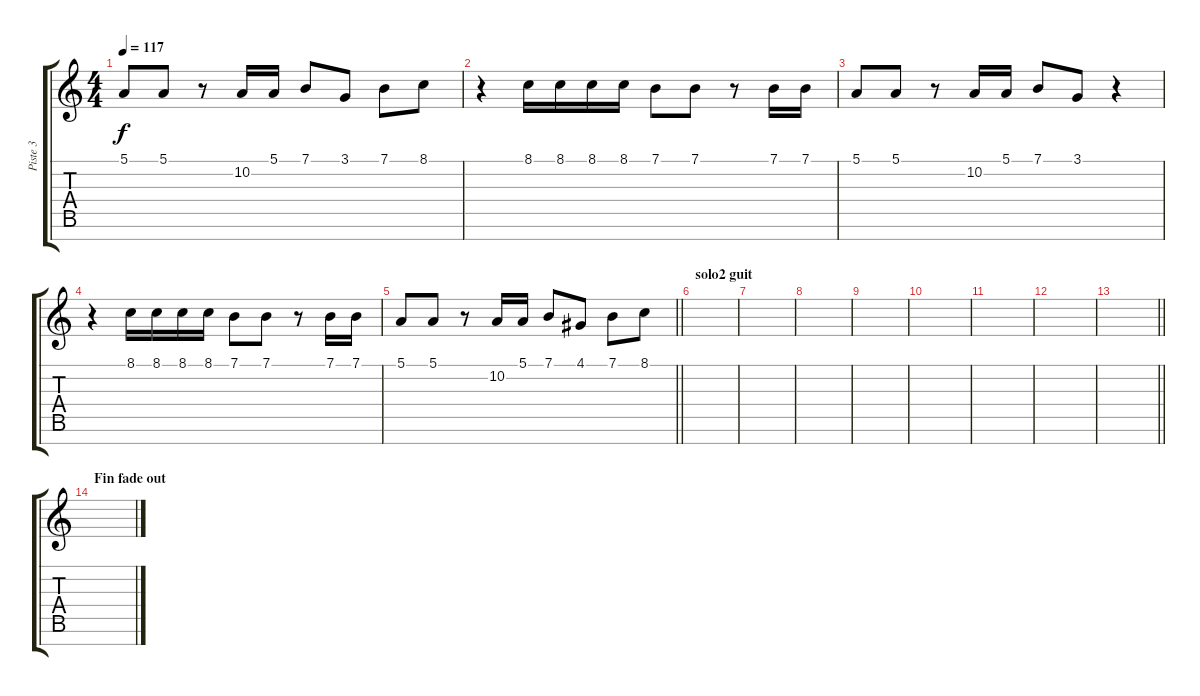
\track ("Piste 3" "Piste 3") {instrument acousticgrandpiano}
\staff {score tabs}
\tuning (E4 B3 G3 D3 A2 E2 B1) {hide}
\ts (4 4)
\tempo 117
\clef g2
\ks c
5.1.8{dy f} 5.1.8 r.8 10.2.16 5.1.16 7.1.8 3.1.8 7.1.8 8.1.8 |
r.4 8.1.16 8.1.16 8.1.16 8.1.16 7.1.8 7.1.8 r.8 7.1.16 7.1.16 |
5.1.8 5.1.8 r.8 10.2.16 5.1.16 7.1.8 3.1.8 r.4 |
r.4 8.1.16 8.1.16 8.1.16 8.1.16 7.1.8 7.1.8 r.8 7.1.16 7.1.16 |
\barLineRight lightlight
5.1.8 5.1.8 r.8 10.2.16 5.1.16 7.1.8 4.1.8 7.1.8 8.1.8 |
\section ("" "solo2 guit")
|
|
|
|
|
|
|
\barLineRight lightlight
|
\section ("" "Fin fade out")
